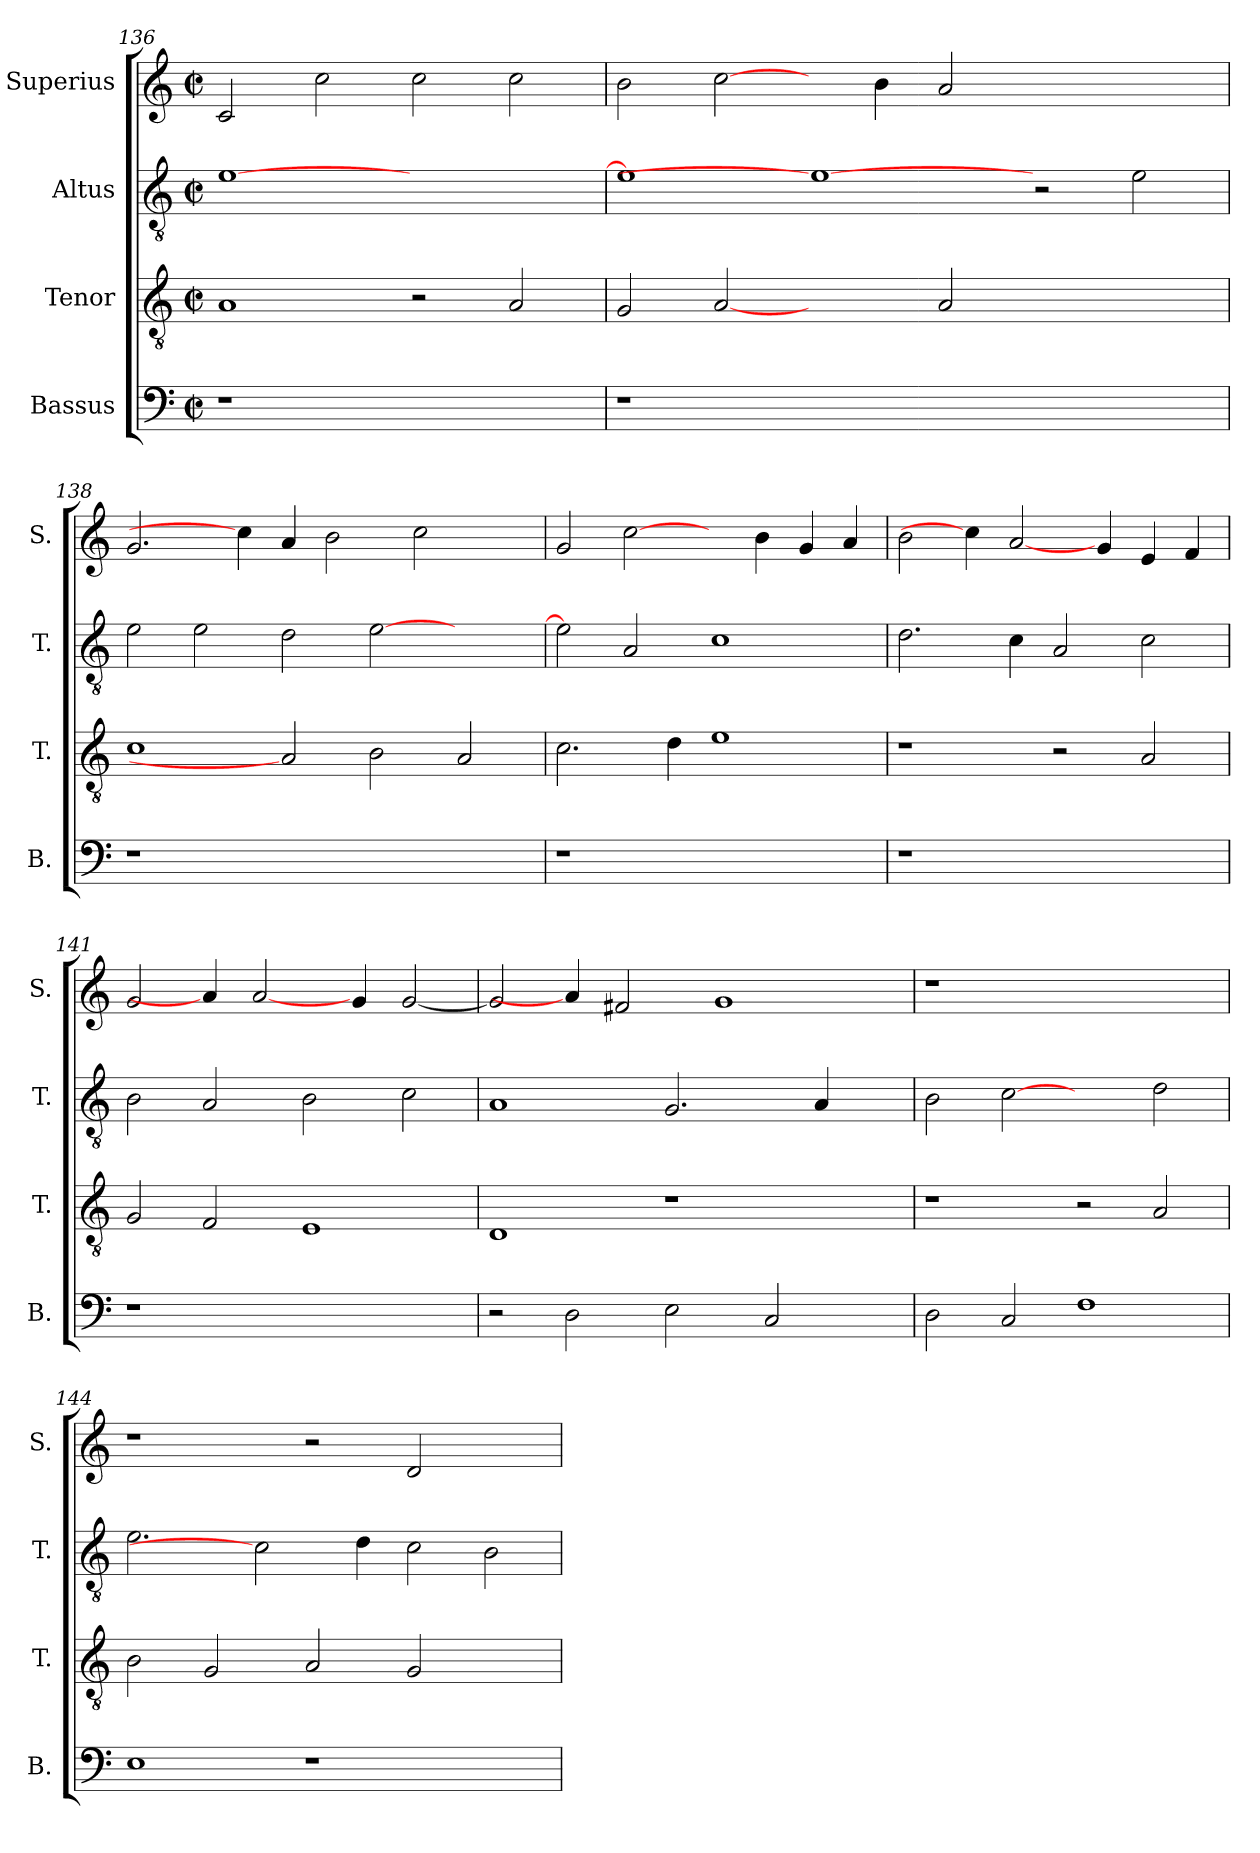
**kern	**kern	**kern	**kern
*part4	*part3	*part2	*part1
*staff4	*staff3	*staff2	*staff1
*I"Bassus	*I"Tenor	*I"Altus	*I"Superius
*I'B.	*I'T.	*I'T.	*I'S.
*clefF4	*clefGv2	*clefGv2	*clefG2
*	*ITrd7c12	*ITrd7c12	*
*k[]	*k[]	*k[]	*k[]
*C:	*C:	*C:	*C:
*M2/2	*M2/2	*M2/2	*M2/2
*met(c|)	*met(c|)	*met(c|)	*met(c|)
=136	=136	=136	=136
!LO:N:vis=1	!	!	!
1r	1AAi	[>1Ei	2ci/
.	.	.	2cci\
1ryy	2r	1ryy	2cci\
.	2AAi/	.	2cci\
=137	=137	=137	=137
!LO:N:vis=1	!	!	!
1r	2GGi/	1Ei]	2bi\
.	[2AAi	.	[2cci\
0ryy	2ryy	1Ei_	4ryy
.	.	.	4bi\
.	2AAi/	.	2ai/
.	1ryy	2r	1ryy
.	.	2Ei\	.
=138	=138	=138	=138
!LO:N:vis=1	!	!	!
1r	1Ci	2Ei\	2.gi/
.	.	2Ei\	.
.	.	.	4cci\]
1.ryy	2AAi]	2Di\	4ai/
.	.	.	2bi\
.	2BBi\	[>2Ei\	.
.	.	.	2cci\
.	2AAi/	2ryy	.
.	.	.	4ryy
=139	=139	=139	=139
!LO:N:vis=1	!	!	!
1r	2.Ci\	2Ei\]	2gi/
.	.	2AAi/	[2cci\
.	4Di\	.	.
1ryy	1Ei	1Ci	4ryy
.	.	.	4bi\
.	.	.	4gi/
.	.	.	4ai/
!!LO:LB:g=z
=140	=140	=140	=140
!LO:N:vis=1	!	!	!
1r	1r	2.Di\	2bi\
.	.	.	4cci\]
.	.	4Ci\	[2ai/
1ryy	2r	2AAi/	.
.	.	.	4gi/
.	2AAi/	2Ci\	4ei/
.	.	.	4fi/
=141	=141	=141	=141
!LO:N:vis=1	!	!	!
1r	2GGi/	2BBi\	2gi/
.	2FFi/	2AAi/	4ai/]
.	.	.	[2ai/
1ryy	1EEi	2BBi\	.
.	.	.	4gi/
.	.	2Ci\	[<2gi/
=142	=142	=142	=142
2r	1DDi	1AAi	2gi/]
2Di\	.	.	4ai/]
.	.	.	2f#Xi/
2Ei\	1r	2.GGi/	.
.	.	.	1gi
2Ci/	.	.	.
.	.	4AAi/	.
4ryy	4ryy	4ryy	.
=143	=143	=143	=143
!	!	!	!LO:N:vis=1
2Di\	1r	2BBi\	1r
2Ci/	.	[2Ci	.
1Fi	2r	2ryy	1ryy
.	2AAi/	2Di\	.
=144	=144	=144	=144
1Ei	2BBi\	2.Ei\	1r
.	2GGi/	.	.
.	.	2Ci]	.
1r	2AAi/	.	2r
.	.	4Di\	.
.	2GGi/	2Ci\	2di/
2ryy	2ryy	2BBi\	2ryy
=	=	=	=
*-	*-	*-	*-
